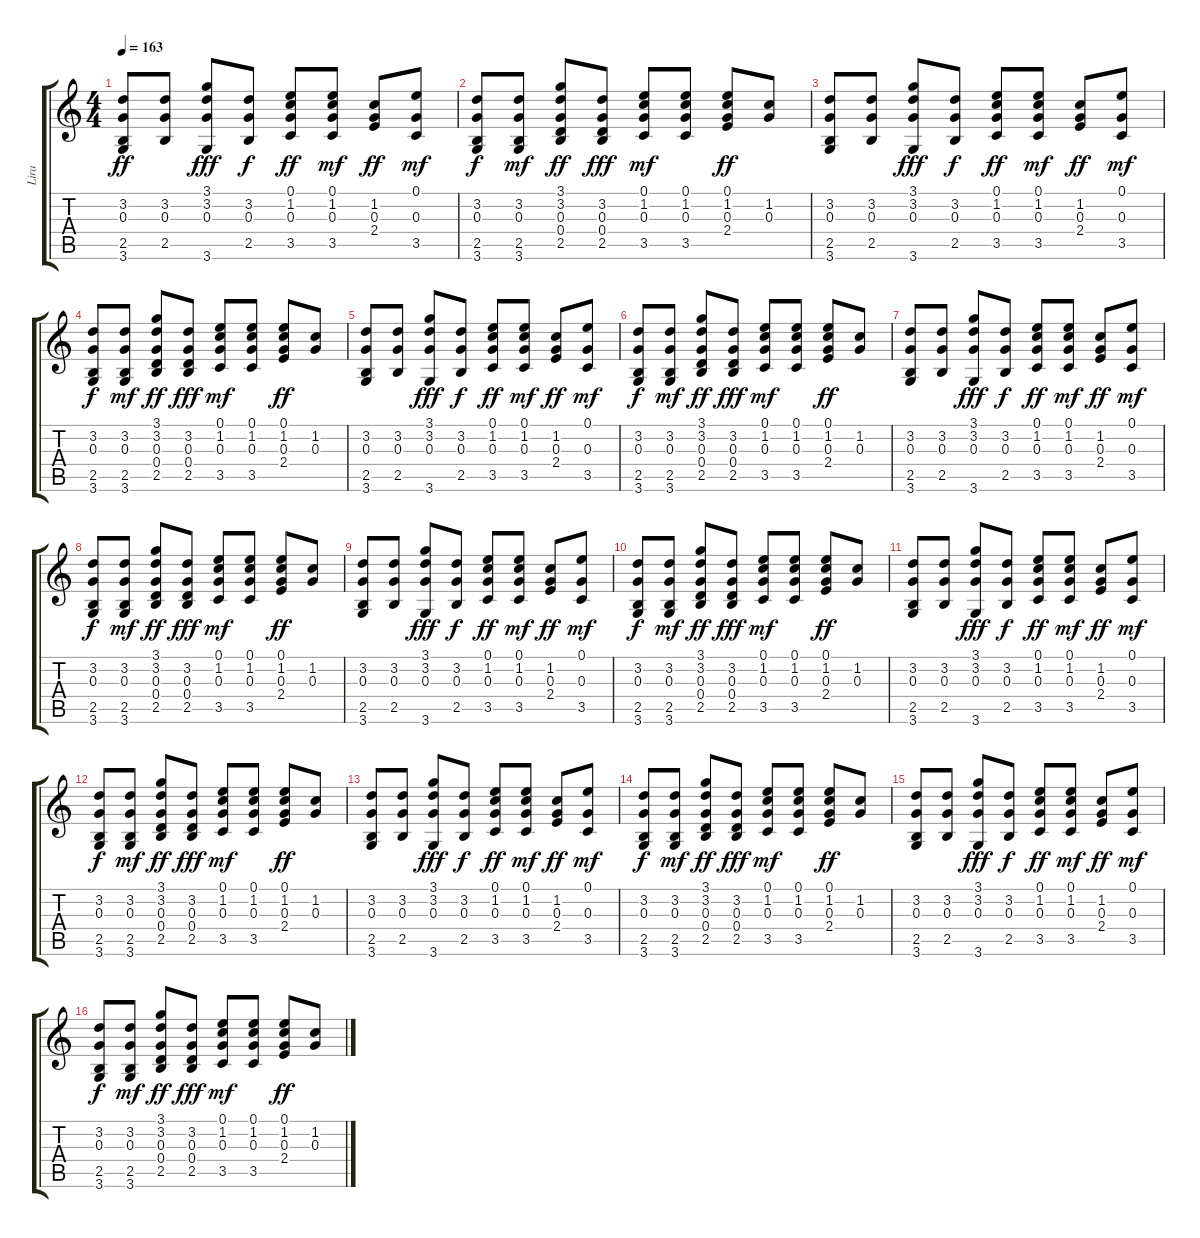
\track ("Lira" "Lira") {instrument acousticguitarsteel}
\staff {score tabs}
\tuning (E4 B3 G3 D3 A2 E2) {hide}
\ts (4 4)
\tempo 163
\clef g2
\ks c
(3.2 0.3 2.5 3.6).8{dy ff} (3.2 0.3 2.5).8 (3.1 3.2 0.3 3.6).8{dy fff} (3.2 0.3 2.5).8{dy f} (0.1 1.2 0.3 3.5).8{dy ff} (0.1 1.2 0.3 3.5).8{dy mf} (1.2 0.3 2.4).8{dy ff} (0.1 0.3 3.5).8{dy mf} |
(3.2 0.3 2.5 3.6).8{dy f} (3.2 0.3 2.5 3.6).8{dy mf} (3.1 3.2 0.3 0.4 2.5).8{dy ff} (3.2 0.3 0.4 2.5).8{dy fff} (0.1 1.2 0.3 3.5).8{dy mf} (0.1 1.2 0.3 3.5).8 (0.1 1.2 0.3 2.4).8{dy ff} (1.2 0.3).8 |
(3.2 0.3 2.5 3.6).8 (3.2 0.3 2.5).8 (3.1 3.2 0.3 3.6).8{dy fff} (3.2 0.3 2.5).8{dy f} (0.1 1.2 0.3 3.5).8{dy ff} (0.1 1.2 0.3 3.5).8{dy mf} (1.2 0.3 2.4).8{dy ff} (0.1 0.3 3.5).8{dy mf} |
(3.2 0.3 2.5 3.6).8{dy f} (3.2 0.3 2.5 3.6).8{dy mf} (3.1 3.2 0.3 0.4 2.5).8{dy ff} (3.2 0.3 0.4 2.5).8{dy fff} (0.1 1.2 0.3 3.5).8{dy mf} (0.1 1.2 0.3 3.5).8 (0.1 1.2 0.3 2.4).8{dy ff} (1.2 0.3).8 |
(3.2 0.3 2.5 3.6).8 (3.2 0.3 2.5).8 (3.1 3.2 0.3 3.6).8{dy fff} (3.2 0.3 2.5).8{dy f} (0.1 1.2 0.3 3.5).8{dy ff} (0.1 1.2 0.3 3.5).8{dy mf} (1.2 0.3 2.4).8{dy ff} (0.1 0.3 3.5).8{dy mf} |
(3.2 0.3 2.5 3.6).8{dy f} (3.2 0.3 2.5 3.6).8{dy mf} (3.1 3.2 0.3 0.4 2.5).8{dy ff} (3.2 0.3 0.4 2.5).8{dy fff} (0.1 1.2 0.3 3.5).8{dy mf} (0.1 1.2 0.3 3.5).8 (0.1 1.2 0.3 2.4).8{dy ff} (1.2 0.3).8 |
(3.2 0.3 2.5 3.6).8 (3.2 0.3 2.5).8 (3.1 3.2 0.3 3.6).8{dy fff} (3.2 0.3 2.5).8{dy f} (0.1 1.2 0.3 3.5).8{dy ff} (0.1 1.2 0.3 3.5).8{dy mf} (1.2 0.3 2.4).8{dy ff} (0.1 0.3 3.5).8{dy mf} |
(3.2 0.3 2.5 3.6).8{dy f} (3.2 0.3 2.5 3.6).8{dy mf} (3.1 3.2 0.3 0.4 2.5).8{dy ff} (3.2 0.3 0.4 2.5).8{dy fff} (0.1 1.2 0.3 3.5).8{dy mf} (0.1 1.2 0.3 3.5).8 (0.1 1.2 0.3 2.4).8{dy ff} (1.2 0.3).8 |
(3.2 0.3 2.5 3.6).8 (3.2 0.3 2.5).8 (3.1 3.2 0.3 3.6).8{dy fff} (3.2 0.3 2.5).8{dy f} (0.1 1.2 0.3 3.5).8{dy ff} (0.1 1.2 0.3 3.5).8{dy mf} (1.2 0.3 2.4).8{dy ff} (0.1 0.3 3.5).8{dy mf} |
(3.2 0.3 2.5 3.6).8{dy f} (3.2 0.3 2.5 3.6).8{dy mf} (3.1 3.2 0.3 0.4 2.5).8{dy ff} (3.2 0.3 0.4 2.5).8{dy fff} (0.1 1.2 0.3 3.5).8{dy mf} (0.1 1.2 0.3 3.5).8 (0.1 1.2 0.3 2.4).8{dy ff} (1.2 0.3).8 |
(3.2 0.3 2.5 3.6).8 (3.2 0.3 2.5).8 (3.1 3.2 0.3 3.6).8{dy fff} (3.2 0.3 2.5).8{dy f} (0.1 1.2 0.3 3.5).8{dy ff} (0.1 1.2 0.3 3.5).8{dy mf} (1.2 0.3 2.4).8{dy ff} (0.1 0.3 3.5).8{dy mf} |
(3.2 0.3 2.5 3.6).8{dy f} (3.2 0.3 2.5 3.6).8{dy mf} (3.1 3.2 0.3 0.4 2.5).8{dy ff} (3.2 0.3 0.4 2.5).8{dy fff} (0.1 1.2 0.3 3.5).8{dy mf} (0.1 1.2 0.3 3.5).8 (0.1 1.2 0.3 2.4).8{dy ff} (1.2 0.3).8 |
(3.2 0.3 2.5 3.6).8 (3.2 0.3 2.5).8 (3.1 3.2 0.3 3.6).8{dy fff} (3.2 0.3 2.5).8{dy f} (0.1 1.2 0.3 3.5).8{dy ff} (0.1 1.2 0.3 3.5).8{dy mf} (1.2 0.3 2.4).8{dy ff} (0.1 0.3 3.5).8{dy mf} |
(3.2 0.3 2.5 3.6).8{dy f} (3.2 0.3 2.5 3.6).8{dy mf} (3.1 3.2 0.3 0.4 2.5).8{dy ff} (3.2 0.3 0.4 2.5).8{dy fff} (0.1 1.2 0.3 3.5).8{dy mf} (0.1 1.2 0.3 3.5).8 (0.1 1.2 0.3 2.4).8{dy ff} (1.2 0.3).8 |
(3.2 0.3 2.5 3.6).8 (3.2 0.3 2.5).8 (3.1 3.2 0.3 3.6).8{dy fff} (3.2 0.3 2.5).8{dy f} (0.1 1.2 0.3 3.5).8{dy ff} (0.1 1.2 0.3 3.5).8{dy mf} (1.2 0.3 2.4).8{dy ff} (0.1 0.3 3.5).8{dy mf} |
(3.2 0.3 2.5 3.6).8{dy f} (3.2 0.3 2.5 3.6).8{dy mf} (3.1 3.2 0.3 0.4 2.5).8{dy ff} (3.2 0.3 0.4 2.5).8{dy fff} (0.1 1.2 0.3 3.5).8{dy mf} (0.1 1.2 0.3 3.5).8 (0.1 1.2 0.3 2.4).8{dy ff} (1.2 0.3).8
